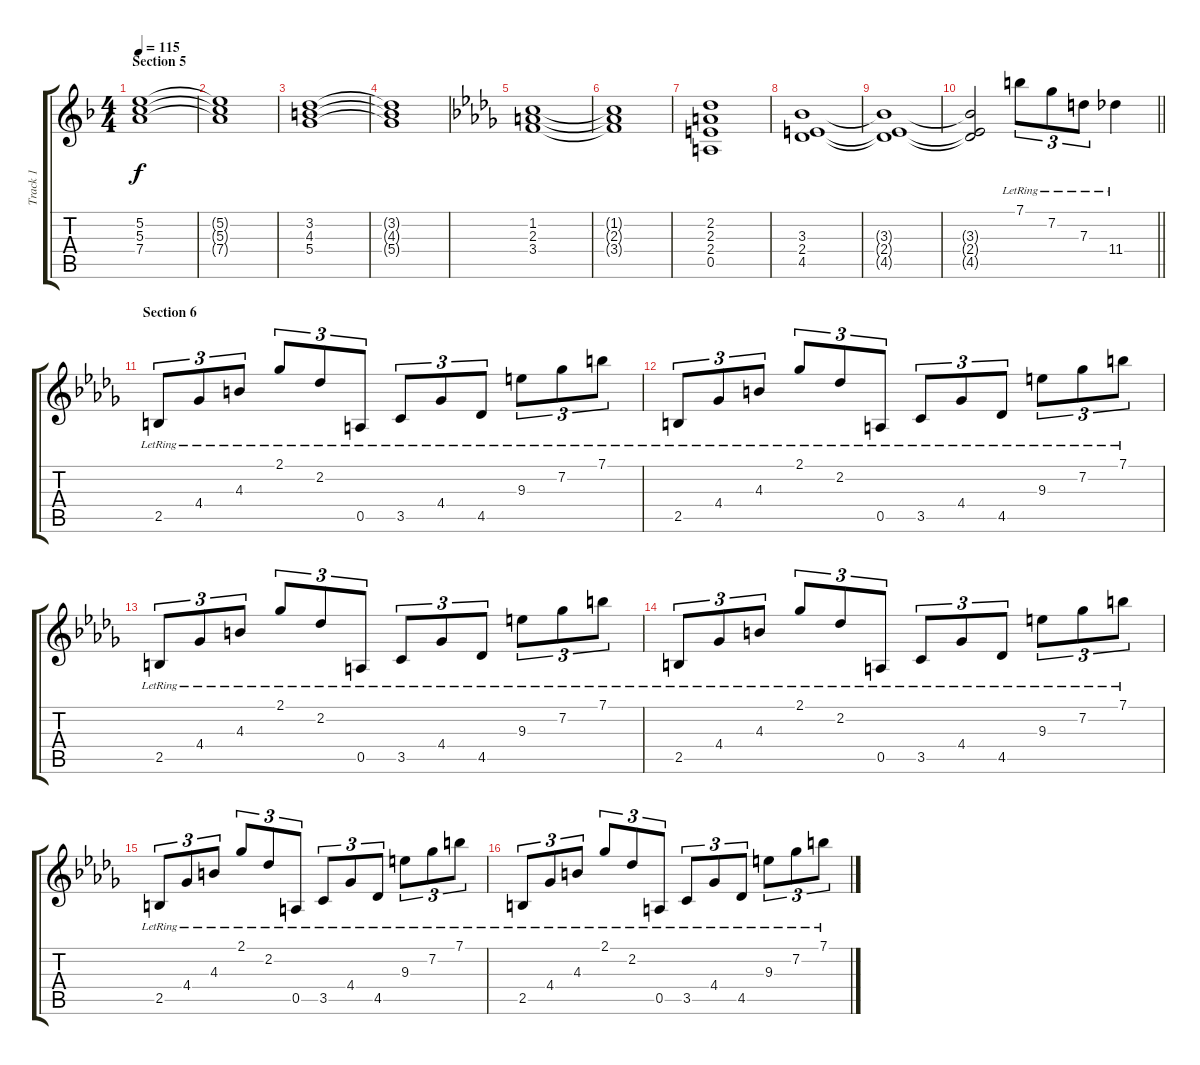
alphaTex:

\track ("Track 1" "Track 1") {instrument acousticguitarsteel}
\staff {score tabs}
\tuning (E4 B3 G3 D3 A2 E2) {hide}
\ts (4 4)
\section ("" "Section 5")
\tempo 115
\clef g2
\ks f
(5.2 5.3 7.4).1{dy f} |
(5.2{t} 5.3{t} 7.4{t}).1 |
(3.2 4.3 5.4).1 |
(3.2{t} 4.3{t} 5.4{t}).1 |
\ks db
(1.2 2.3 3.4).1 |
(1.2{t} 2.3{t} 3.4{t}).1 |
(2.2 2.3 2.4 0.5).1 |
(3.3 2.4 4.5).1 |
(3.3{t} 2.4{t} 4.5{t}).1 |
\barLineRight lightlight
(3.3{t} 2.4{t} 4.5{t}).2 7.1{lr}.8{tu (3 2)} 7.2{lr}.8{tu (3 2)} 7.3{lr}.8{tu (3 2)} 11.4{lr}.4 |
\section ("" "Section 6")
2.5{lr}.8{tu (3 2)} 4.4{lr}.8{tu (3 2)} 4.3{lr}.8{tu (3 2)} 2.1{lr}.8{tu (3 2)} 2.2{lr}.8{tu (3 2)} 0.5{lr}.8{tu (3 2)} 3.5{lr}.8{tu (3 2)} 4.4{lr}.8{tu (3 2)} 4.5{lr}.8{tu (3 2)} 9.3{lr}.8{tu (3 2)} 7.2{lr}.8{tu (3 2)} 7.1{lr}.8{tu (3 2)} |
2.5{lr}.8{tu (3 2)} 4.4{lr}.8{tu (3 2)} 4.3{lr}.8{tu (3 2)} 2.1{lr}.8{tu (3 2)} 2.2{lr}.8{tu (3 2)} 0.5{lr}.8{tu (3 2)} 3.5{lr}.8{tu (3 2)} 4.4{lr}.8{tu (3 2)} 4.5{lr}.8{tu (3 2)} 9.3{lr}.8{tu (3 2)} 7.2{lr}.8{tu (3 2)} 7.1{lr}.8{tu (3 2)} |
2.5{lr}.8{tu (3 2)} 4.4{lr}.8{tu (3 2)} 4.3{lr}.8{tu (3 2)} 2.1{lr}.8{tu (3 2)} 2.2{lr}.8{tu (3 2)} 0.5{lr}.8{tu (3 2)} 3.5{lr}.8{tu (3 2)} 4.4{lr}.8{tu (3 2)} 4.5{lr}.8{tu (3 2)} 9.3{lr}.8{tu (3 2)} 7.2{lr}.8{tu (3 2)} 7.1{lr}.8{tu (3 2)} |
2.5{lr}.8{tu (3 2)} 4.4{lr}.8{tu (3 2)} 4.3{lr}.8{tu (3 2)} 2.1{lr}.8{tu (3 2)} 2.2{lr}.8{tu (3 2)} 0.5{lr}.8{tu (3 2)} 3.5{lr}.8{tu (3 2)} 4.4{lr}.8{tu (3 2)} 4.5{lr}.8{tu (3 2)} 9.3{lr}.8{tu (3 2)} 7.2{lr}.8{tu (3 2)} 7.1{lr}.8{tu (3 2)} |
2.5{lr}.8{tu (3 2)} 4.4{lr}.8{tu (3 2)} 4.3{lr}.8{tu (3 2)} 2.1{lr}.8{tu (3 2)} 2.2{lr}.8{tu (3 2)} 0.5{lr}.8{tu (3 2)} 3.5{lr}.8{tu (3 2)} 4.4{lr}.8{tu (3 2)} 4.5{lr}.8{tu (3 2)} 9.3{lr}.8{tu (3 2)} 7.2{lr}.8{tu (3 2)} 7.1{lr}.8{tu (3 2)} |
2.5{lr}.8{tu (3 2)} 4.4{lr}.8{tu (3 2)} 4.3{lr}.8{tu (3 2)} 2.1{lr}.8{tu (3 2)} 2.2{lr}.8{tu (3 2)} 0.5{lr}.8{tu (3 2)} 3.5{lr}.8{tu (3 2)} 4.4{lr}.8{tu (3 2)} 4.5{lr}.8{tu (3 2)} 9.3{lr}.8{tu (3 2)} 7.2{lr}.8{tu (3 2)} 7.1{lr}.8{tu (3 2)}
